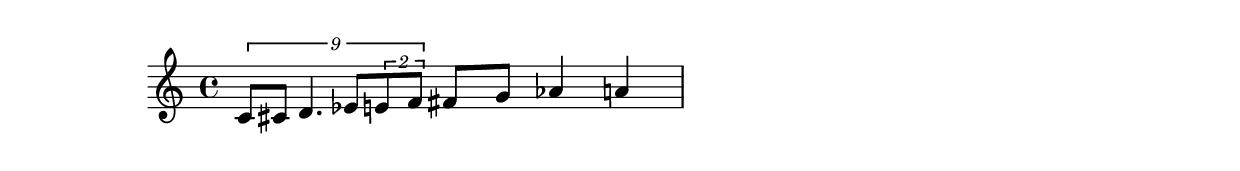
\version "2.19.82"
\language "english"
\score {
    \new Staff
    {
        \times 2/9{
            c'8
            cs'8
            d'4.
            ef'8
            \times 3/2 {
                e'8
                f'8
            }
        }
        fs'8
        g'8
        af'4
        a'4
    }
}